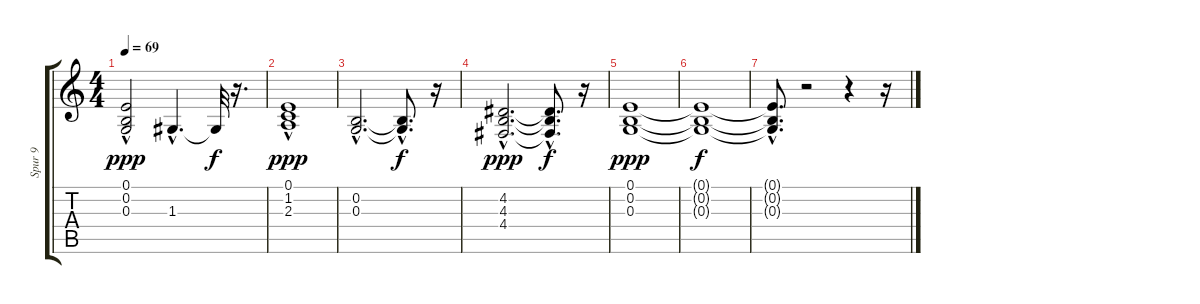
\track ("Spur 9" "Spur 9") {instrument pad4choir}
\staff {score tabs}
\tuning (E4 B3 G3 D3 A2 E2) {hide}
\ts (4 4)
\tempo 69
\clef g2
\ks c
(0.1{hac} 0.2{hac} 0.3{hac}).2{dy ppp} 1.3{hac}.4{d} 1.3{t}.32{dy f} r.16{d} |
(0.1 1.2{hac} 2.3{hac}).1{dy ppp} |
(0.2{hac} 0.3{hac}).2{d} (0.2{hac t} 0.3{t}).8{d dy f} r.16 |
(4.2{hac} 4.3{hac} 4.4{hac}).2{d dy ppp} (4.2{hac t} 4.3{hac t} 4.4{t}).8{d dy f} r.16 |
(0.1 0.2 0.3).1{dy ppp} |
(0.1{t} 0.2{t} 0.3{t}).1{dy f} |
(0.1{hac t} 0.2{hac t} 0.3{t}).8{d} r.2 r.4 r.16
